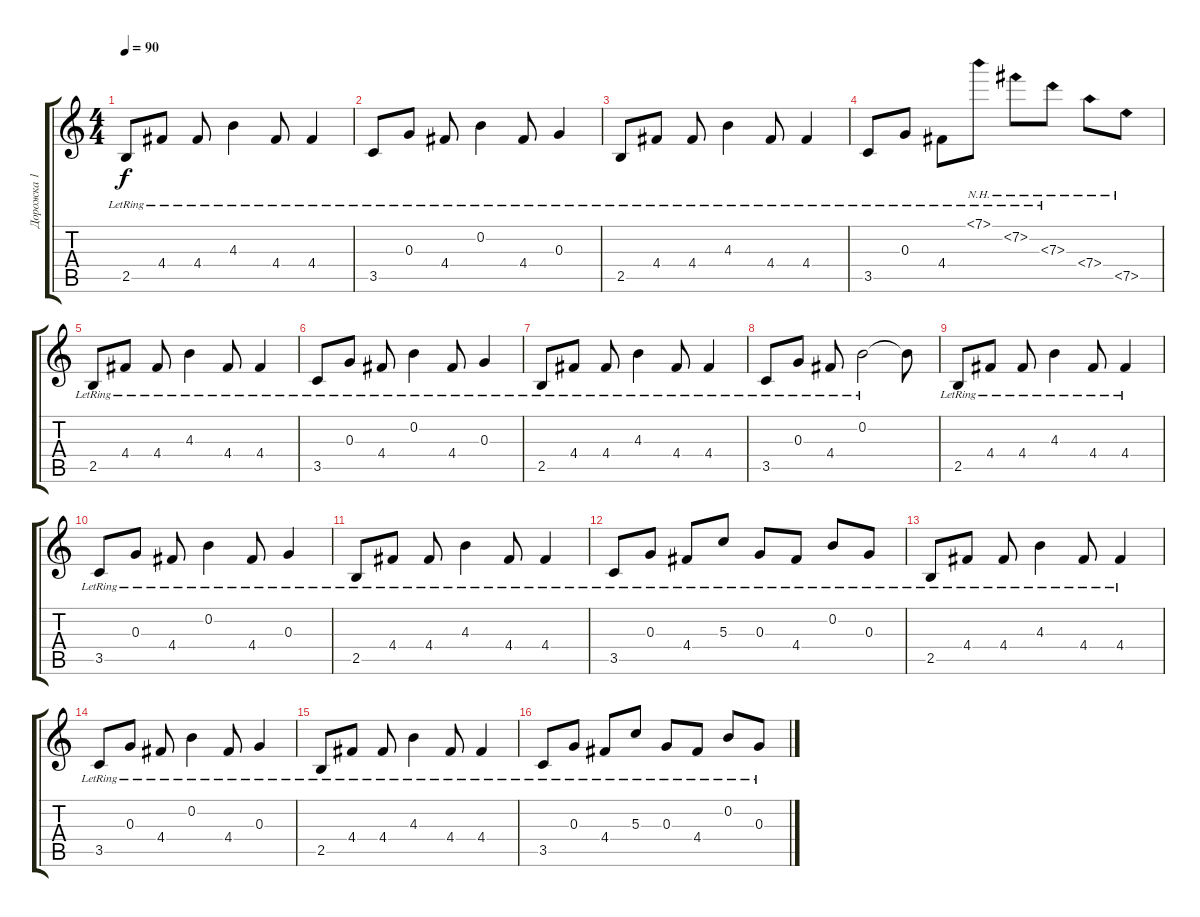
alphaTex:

\track ("Дорожка 1" "Дорожка 1") {instrument electricguitarclean}
\staff {score tabs}
\tuning (E4 B3 G3 D3 A2 E2) {hide}
\ts (4 4)
\tempo 90
\clef g2
\ks c
2.5{lr}.8{dy f instrument electricguitarclean} 4.4{lr}.8 4.4{lr}.8 4.3{lr}.4 4.4{lr}.8 4.4{lr}.4 |
3.5{lr}.8 0.3{lr}.8 4.4{lr}.8 0.2{lr}.4 4.4{lr}.8 0.3{lr}.4 |
2.5{lr}.8 4.4{lr}.8 4.4{lr}.8 4.3{lr}.4 4.4{lr}.8 4.4{lr}.4 |
3.5{lr}.8 0.3{lr}.8 4.4{lr}.8 7.1{nh lr}.8 7.2{nh lr}.8 7.3{nh lr}.8 7.4{nh}.8 7.5{nh}.8 |
2.5{lr}.8 4.4{lr}.8 4.4{lr}.8 4.3{lr}.4 4.4{lr}.8 4.4{lr}.4 |
3.5{lr}.8 0.3{lr}.8 4.4{lr}.8 0.2{lr}.4 4.4{lr}.8 0.3{lr}.4 |
2.5{lr}.8 4.4{lr}.8 4.4{lr}.8 4.3{lr}.4 4.4{lr}.8 4.4{lr}.4 |
3.5{lr}.8 0.3{lr}.8 4.4{lr}.8 0.2{lr}.2 0.2{t}.8 |
2.5{lr}.8 4.4{lr}.8 4.4{lr}.8 4.3{lr}.4 4.4{lr}.8 4.4{lr}.4 |
3.5{lr}.8 0.3{lr}.8 4.4{lr}.8 0.2{lr}.4 4.4{lr}.8 0.3{lr}.4 |
2.5{lr}.8 4.4{lr}.8 4.4{lr}.8 4.3{lr}.4 4.4{lr}.8 4.4{lr}.4 |
3.5{lr}.8 0.3{lr}.8 4.4{lr}.8 5.3{lr}.8 0.3{lr}.8 4.4{lr}.8 0.2{lr}.8 0.3{lr}.8 |
2.5{lr}.8 4.4{lr}.8 4.4{lr}.8 4.3{lr}.4 4.4{lr}.8 4.4{lr}.4 |
3.5{lr}.8 0.3{lr}.8 4.4{lr}.8 0.2{lr}.4 4.4{lr}.8 0.3{lr}.4 |
2.5{lr}.8 4.4{lr}.8 4.4{lr}.8 4.3{lr}.4 4.4{lr}.8 4.4{lr}.4 |
3.5{lr}.8 0.3{lr}.8 4.4{lr}.8 5.3{lr}.8 0.3{lr}.8 4.4{lr}.8 0.2{lr}.8 0.3{lr}.8
